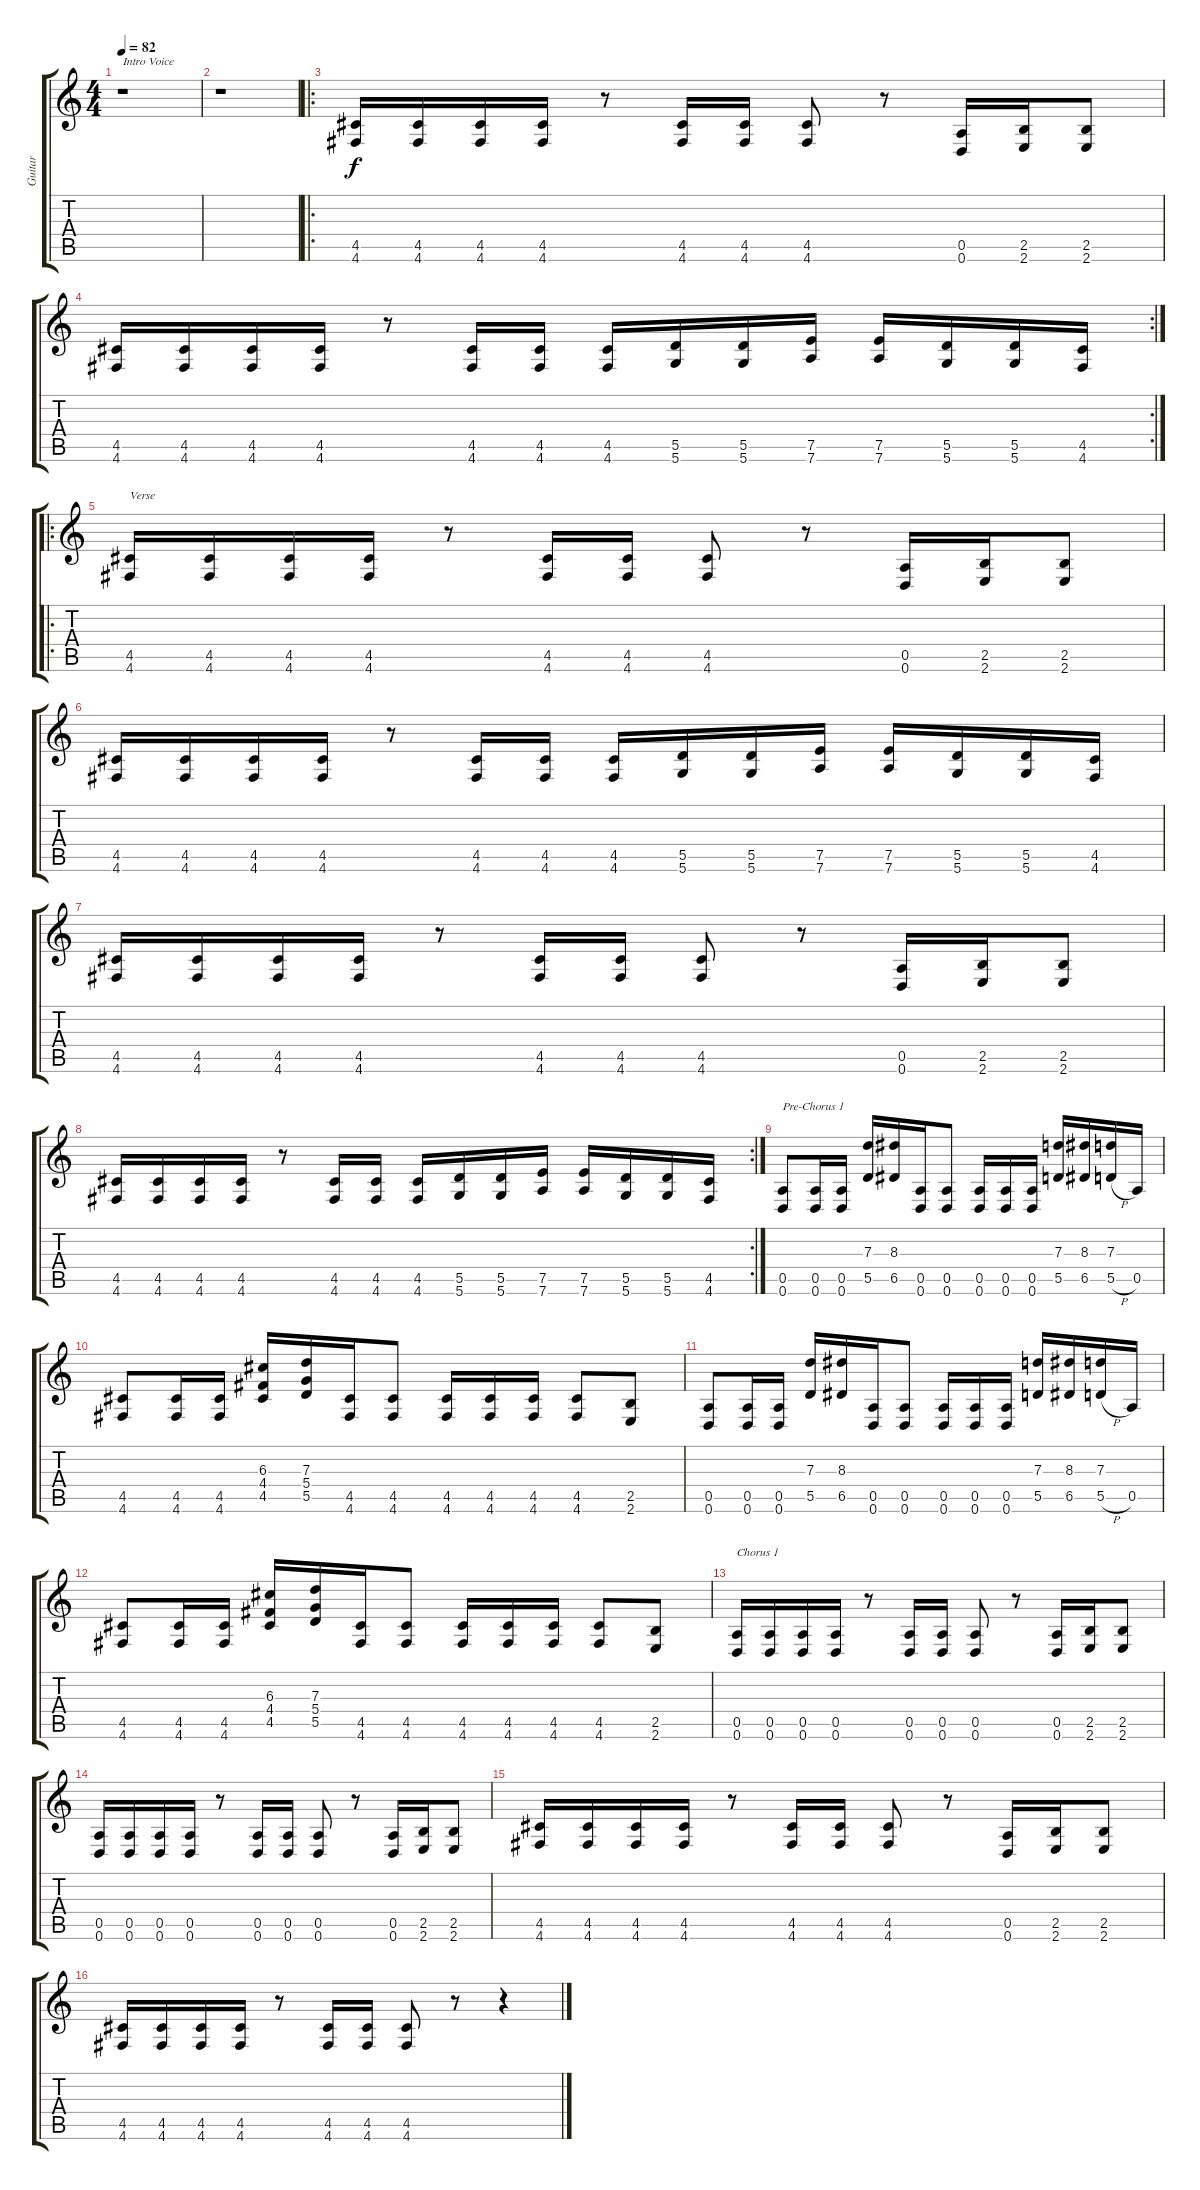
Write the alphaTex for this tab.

\track ("Guitar" "Guitar") {instrument overdrivenguitar}
\staff {score tabs}
\tuning (E4 B3 G3 D3 A2 D2) {hide}
\ts (4 4)
\tempo 82
\clef g2
\ks c
r.1{txt "Intro Voice" dy f instrument overdrivenguitar} |
r.1 |
\ro
(4.5 4.6).16 (4.5 4.6).16 (4.5 4.6).16 (4.5 4.6).16 r.8 (4.5 4.6).16 (4.5 4.6).16 (4.5 4.6).8 r.8 (0.5 0.6).16 (2.5 2.6).16 (2.5 2.6).8 |
\rc 2
(4.5 4.6).16 (4.5 4.6).16 (4.5 4.6).16 (4.5 4.6).16 r.8 (4.5 4.6).16 (4.5 4.6).16 (4.5 4.6).16 (5.5 5.6).16 (5.5 5.6).16 (7.5 7.6).16 (7.5 7.6).16 (5.5 5.6).16 (5.5 5.6).16 (4.5 4.6).16 |
\ro
(4.5 4.6).16{txt "Verse"} (4.5 4.6).16 (4.5 4.6).16 (4.5 4.6).16 r.8 (4.5 4.6).16 (4.5 4.6).16 (4.5 4.6).8 r.8 (0.5 0.6).16 (2.5 2.6).16 (2.5 2.6).8 |
(4.5 4.6).16 (4.5 4.6).16 (4.5 4.6).16 (4.5 4.6).16 r.8 (4.5 4.6).16 (4.5 4.6).16 (4.5 4.6).16 (5.5 5.6).16 (5.5 5.6).16 (7.5 7.6).16 (7.5 7.6).16 (5.5 5.6).16 (5.5 5.6).16 (4.5 4.6).16 |
(4.5 4.6).16 (4.5 4.6).16 (4.5 4.6).16 (4.5 4.6).16 r.8 (4.5 4.6).16 (4.5 4.6).16 (4.5 4.6).8 r.8 (0.5 0.6).16 (2.5 2.6).16 (2.5 2.6).8 |
\rc 2
(4.5 4.6).16 (4.5 4.6).16 (4.5 4.6).16 (4.5 4.6).16 r.8 (4.5 4.6).16 (4.5 4.6).16 (4.5 4.6).16 (5.5 5.6).16 (5.5 5.6).16 (7.5 7.6).16 (7.5 7.6).16 (5.5 5.6).16 (5.5 5.6).16 (4.5 4.6).16 |
(0.5 0.6).8{txt "Pre-Chorus 1"} (0.5 0.6).16 (0.5 0.6).16 (7.3 5.5).16 (8.3 6.5).16 (0.5 0.6).16 (0.5 0.6).8 (0.5 0.6).16 (0.5 0.6).16 (0.5 0.6).16 (7.3 5.5).16 (8.3 6.5).16 (7.3 5.5{h}).16 0.5.16 |
(4.5 4.6).8 (4.5 4.6).16 (4.5 4.6).16 (6.3 4.4 4.5).16 (7.3 5.4 5.5).16 (4.5 4.6).16 (4.5 4.6).8 (4.5 4.6).16 (4.5 4.6).16 (4.5 4.6).16 (4.5 4.6).8 (2.5 2.6).8 |
(0.5 0.6).8 (0.5 0.6).16 (0.5 0.6).16 (7.3 5.5).16 (8.3 6.5).16 (0.5 0.6).16 (0.5 0.6).8 (0.5 0.6).16 (0.5 0.6).16 (0.5 0.6).16 (7.3 5.5).16 (8.3 6.5).16 (7.3 5.5{h}).16 0.5.16 |
(4.5 4.6).8 (4.5 4.6).16 (4.5 4.6).16 (6.3 4.4 4.5).16 (7.3 5.4 5.5).16 (4.5 4.6).16 (4.5 4.6).8 (4.5 4.6).16 (4.5 4.6).16 (4.5 4.6).16 (4.5 4.6).8 (2.5 2.6).8 |
(0.5 0.6).16{txt "Chorus 1"} (0.5 0.6).16 (0.5 0.6).16 (0.5 0.6).16 r.8 (0.5 0.6).16 (0.5 0.6).16 (0.5 0.6).8 r.8 (0.5 0.6).16 (2.5 2.6).16 (2.5 2.6).8 |
(0.5 0.6).16 (0.5 0.6).16 (0.5 0.6).16 (0.5 0.6).16 r.8 (0.5 0.6).16 (0.5 0.6).16 (0.5 0.6).8 r.8 (0.5 0.6).16 (2.5 2.6).16 (2.5 2.6).8 |
(4.5 4.6).16 (4.5 4.6).16 (4.5 4.6).16 (4.5 4.6).16 r.8 (4.5 4.6).16 (4.5 4.6).16 (4.5 4.6).8 r.8 (0.5 0.6).16 (2.5 2.6).16 (2.5 2.6).8 |
(4.5 4.6).16 (4.5 4.6).16 (4.5 4.6).16 (4.5 4.6).16 r.8 (4.5 4.6).16 (4.5 4.6).16 (4.5 4.6).8 r.8 r.4
